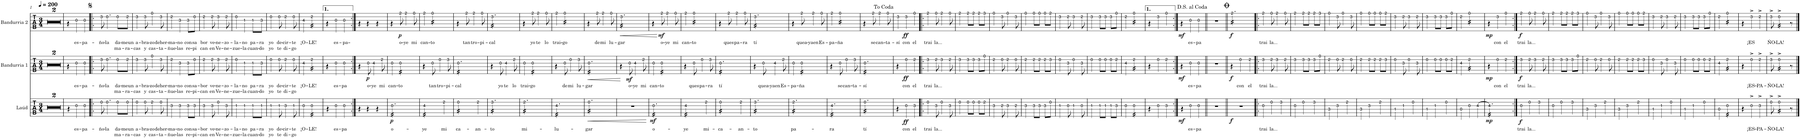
**kern	**text	**text	**dynam	**kern	**text	**text	**dynam	**kern	**text	**text	**dynam
*part3	*part3	*part3	*part3	*part2	*part2	*part2	*part2	*part1	*part1	*part1	*part1
*staff3	*staff3	*staff3	*staff3	*staff2	*staff2	*staff2	*staff2	*staff1	*staff1	*staff1	*staff1
*I"Laúd	*	*	*	*I"Bandurria 1	*	*	*	*I"Bandurria 2	*	*	*
*stria6	*	*	*	*stria6	*	*	*	*stria6	*	*	*
*	*	*	*	*	*	*	*	*	*	*	*
*k[f#]	*	*	*	*k[f#]	*	*	*	*k[f#]	*	*	*
*M3/4	*	*	*	*M3/4	*	*	*	*M3/4	*	*	*
*MM200	*	*	*	*MM200	*	*	*	*MM200	*	*	*
=1	=1	=1	=1	=1	=1	=1	=1	=1	=1	=1	=1
2.r	.	.	.	2.r	.	.	.	2.r	.	.	.
=2	=2	=2	=2	=2	=2	=2	=2	=2	=2	=2	=2
2.r	.	.	.	2.r	.	.	.	2.r	.	.	.
=3	=3	=3	=3	=3	=3	=3	=3	=3	=3	=3	=3
4r	.	.	.	4r	.	.	.	4r	.	.	.
!	!LO:LY:b	!	!	!	!LO:LY:b	!	!	!	!LO:LY:b	!	!
4B\	es-	.	.	4b\	es-	.	.	4b\	es-	.	.
!	!LO:LY:b	!	!	!	!LO:LY:b	!	!	!	!LO:LY:b	!	!
4B\	-pa-	.	.	4b\	-pa-	.	.	4b\	-pa-	.	.
=4!|:	=4!|:	=4!|:	=4!|:	=4!|:	=4!|:	=4!|:	=4!|:	=4!|:	=4!|:	=4!|:	=4!|:
!	!LO:LY:b	!	!	!	!LO:LY:b	!	!	!	!LO:LY:b	!	!
8e\	-ño-	.	.	8gg\	-ño-	.	.	8gg\	-ño-	.	.
!	!LO:LY:b	!	!	!	!LO:LY:b	!	!	!	!LO:LY:b	!	!
4.e\	-la	.	.	4.ee\	-la	.	.	4.ee\	-la	.	.
!	!LO:LY:b	!LO:LY:b	!	!	!LO:LY:b	!LO:LY:b	!	!	!LO:LY:b	!LO:LY:b	!
8e\L	da-	ma-	.	8ee\L	da-	ma-	.	8ee\L	da-	ma-	.
!	!LO:LY:b	!LO:LY:b	!	!	!LO:LY:b	!LO:LY:b	!	!	!LO:LY:b	!LO:LY:b	!
8e\J	-meun	-ra-	.	8ff#\J	-meun	-ra-	.	8ff#\J	-meun	-ra-	.
=5	=5	=5	=5	=5	=5	=5	=5	=5	=5	=5	=5
!	!LO:LY:b	!LO:LY:b	!	!	!LO:LY:b	!LO:LY:b	!	!	!LO:LY:b	!LO:LY:b	!
4e\	a-	-cas	.	4gg\	a-	-cas	.	4gg\	a-	-cas	.
!	!LO:LY:b	!LO:LY:b	!	!	!LO:LY:b	!LO:LY:b	!	!	!LO:LY:b	!LO:LY:b	!
8e\	-bra-	y	.	8gg\	-bra-	y	.	8gg\	-bra-	y	.
!	!LO:LY:b	!LO:LY:b	!	!	!LO:LY:b	!LO:LY:b	!	!	!LO:LY:b	!LO:LY:b	!
4f#\	-zo	cas-	.	4aa\	-zo	cas-	.	4aa\	-zo	cas-	.
!	!LO:LY:b	!LO:LY:b	!	!	!LO:LY:b	!LO:LY:b	!	!	!LO:LY:b	!LO:LY:b	!
8e\	deher-	-ta-	.	8gg\	deher-	-ta-	.	8gg\	deher-	-ta-	.
=6	=6	=6	=6	=6	=6	=6	=6	=6	=6	=6	=6
!	!LO:LY:b	!LO:LY:b	!	!	!LO:LY:b	!LO:LY:b	!	!	!LO:LY:b	!LO:LY:b	!
4d\	-ma-	-ñue-	.	4ff#\	-ma-	-ñue-	.	4ff#\	-ma-	-ñue-	.
!	!LO:LY:b	!LO:LY:b	!	!	!LO:LY:b	!LO:LY:b	!	!	!LO:LY:b	!LO:LY:b	!
4d\	-no	-las	.	4dd\	-no	-las	.	4dd\	-no	-las	.
!	!LO:LY:b	!LO:LY:b	!	!	!LO:LY:b	!LO:LY:b	!	!	!LO:LY:b	!LO:LY:b	!
8d\L	con	re-	.	8dd\L	con	re-	.	8dd\L	con	re-	.
!	!LO:LY:b	!LO:LY:b	!	!	!LO:LY:b	!LO:LY:b	!	!	!LO:LY:b	!LO:LY:b	!
8d\J	sa-	-pi-	.	8ee\J	sa-	-pi-	.	8ee\J	sa	-pi	.
=7	=7	=7	=7	=7	=7	=7	=7	=7	=7	=7	=7
!	!LO:LY:b	!LO:LY:b	!	!	!LO:LY:b	!LO:LY:b	!	!	!LO:LY:b	!LO:LY:b	!
4d\	-bor	-can	.	4ff#\	-bor	-can	.	4ff#\	-bor	-can	.
!	!LO:LY:b	!LO:LY:b	!	!	!LO:LY:b	!LO:LY:b	!	!	!LO:LY:b	!LO:LY:b	!
8d\	ve-	en	.	8ff#\	ve-	en	.	8ff#\	ve-	en	.
!	!LO:LY:b	!LO:LY:b	!	!	!LO:LY:b	!LO:LY:b	!	!	!LO:LY:b	!LO:LY:b	!
4e\	-ne-	Ve-	.	4gg\	-ne-	Ve-	.	4gg\	-ne-	Ve-	.
!	!LO:LY:b	!LO:LY:b	!	!	!LO:LY:b	!LO:LY:b	!	!	!LO:LY:b	!LO:LY:b	!
8d\	-zo-	-ne-	.	8ff#\	-zo-	-ne-	.	8ff#\	-zo-	-ne-	.
=8	=8	=8	=8	=8	=8	=8	=8	=8	=8	=8	=8
!	!LO:LY:b	!LO:LY:b	!	!	!LO:LY:b	!LO:LY:b	!	!	!LO:LY:b	!LO:LY:b	!
4c\	-la-	-zue-	.	4ee\	-la-	-zue-	.	4ee\	-la-	-zue-	.
!	!LO:LY:b	!LO:LY:b	!	!	!LO:LY:b	!LO:LY:b	!	!	!LO:LY:b	!LO:LY:b	!
4c\	-no	-la	.	4cc\	-no	-la	.	4cc\	-no	-la	.
!	!LO:LY:b	!LO:LY:b	!	!	!LO:LY:b	!LO:LY:b	!	!	!LO:LY:b	!LO:LY:b	!
8c\L	pa-	cuan-	.	8cc\L	pa-	cuan-	.	8cc\L	pa-	cuan-	.
!	!LO:LY:b	!LO:LY:b	!	!	!LO:LY:b	!LO:LY:b	!	!	!LO:LY:b	!LO:LY:b	!
8c\J	-ra	-do	.	8dd\J	-ra	-do	.	8dd\J	-ra	-do	.
=9	=9	=9	=9	=9	=9	=9	=9	=9	=9	=9	=9
!	!LO:LY:b	!LO:LY:b	!	!	!LO:LY:b	!LO:LY:b	!	!	!LO:LY:b	!LO:LY:b	!
4c\	yo	yo	.	4ee\	yo	yo	.	4ee\	yo	yo	.
!	!LO:LY:b	!LO:LY:b	!	!	!LO:LY:b	!LO:LY:b	!	!	!LO:LY:b	!LO:LY:b	!
8c\	de-	te	.	8ee\	de-	te	.	8ee\	de-	te	.
!	!LO:LY:b	!LO:LY:b	!	!	!LO:LY:b	!LO:LY:b	!	!	!LO:LY:b	!LO:LY:b	!
4d\	-cir-	di-	.	4ff#\	-cir-	di-	.	4ff#\	-cir-	di-	.
!	!LO:LY:b	!LO:LY:b	!	!	!LO:LY:b	!LO:LY:b	!	!	!LO:LY:b	!LO:LY:b	!
8c\	-te	-go	.	8ee\	-te	-go	.	8ee\	-te	-go	.
=10	=10	=10	=10	=10	=10	=10	=10	=10	=10	=10	=10
!	!LO:LY:b	!	!	!	!LO:LY:b	!	!	!	!LO:LY:b	!	!
4B\	¡O-	.	.	4dd#X\	¡O-	.	.	4dd#X\	¡O-	.	.
!	!LO:LY:b	!	!	!	!LO:LY:b	!	!	!	!LO:LY:b	!	!
2B\	-LE!	.	.	2ff#\	-LE!	.	.	2ff#\	-LE!	.	.
=11	=11	=11	=11	=11	=11	=11	=11	=11	=11	=11	=11
4r	.	.	.	4r	.	.	.	4r	.	.	.
!	!LO:LY:b	!	!	!	!LO:LY:b	!	!	!	!LO:LY:b	!	!
4B\	es-	.	.	4b\	es-	.	.	4b\	es-	.	.
!	!LO:LY:b	!	!	!	!LO:LY:b	!	!	!	!LO:LY:b	!	!
4B\	-pa	.	.	4b\	-pa	.	.	4b\	-pa-	.	.
=12:|!	=12:|!	=12:|!	=12:|!	=12:|!	=12:|!	=12:|!	=12:|!	=12:|!	=12:|!	=12:|!	=12:|!
4r	.	.	.	4r	.	.	.	4r	.	.	.
!	!	!	!	!	!LO:LY:b	!	!LO:DY:b	!	!	!	!
4r	.	.	.	8b\	o-	.	p	4r	.	.	.
!	!	!	!	!	!LO:LY:b	!	!	!	!	!	!
.	.	.	.	4dd#X\	-ye	.	.	.	.	.	.
4r	.	.	.	.	.	.	.	4r	.	.	.
!	!	!	!	!	!LO:LY:b	!	!	!	!	!	!
.	.	.	.	8ff#\	mi	.	.	.	.	.	.
=13	=13	=13	=13	=13	=13	=13	=13	=13	=13	=13	=13
!	!LO:LY:b	!	!LO:DY:b	!	!LO:LY:b	!	!	!	!	!	!
2.B\	o-	.	p	4b\	can-	.	.	4r	.	.	.
!	!	!	!	!	!LO:LY:b	!	!	!	!LO:LY:b	!	!LO:DY:b
.	.	.	.	2b\	-to	.	.	8bb\	o-	.	p
!	!	!	!	!	!	!	!	!	!LO:LY:b	!	!
.	.	.	.	.	.	.	.	4bb\	-ye	.	.
!	!	!	!	!	!	!	!	!	!LO:LY:b	!	!
.	.	.	.	.	.	.	.	8aa\	mi	.	.
=14	=14	=14	=14	=14	=14	=14	=14	=14	=14	=14	=14
!	!LO:LY:b	!	!	!	!	!	!	!	!LO:LY:b	!	!
2d#X\	-ye	.	.	4r	.	.	.	4bb\	can-	.	.
!	!	!	!	!	!LO:LY:b	!	!	!	!LO:LY:b	!	!
.	.	.	.	8b\	tan	.	.	2aa\	-to	.	.
!	!	!	!	!	!LO:LY:b	!	!	!	!	!	!
.	.	.	.	4ee\	tro-	.	.	.	.	.	.
!	!LO:LY:b	!	!	!	!	!	!	!	!	!	!
4f#\	mi	.	.	.	.	.	.	.	.	.	.
!	!	!	!	!	!LO:LY:b	!	!	!	!	!	!
.	.	.	.	8gg\	-pi-	.	.	.	.	.	.
=15	=15	=15	=15	=15	=15	=15	=15	=15	=15	=15	=15
!	!LO:LY:b	!	!	!	!LO:LY:b	!	!	!	!	!	!
2e\	ca-	.	.	2.b\	-cal	.	.	4r	.	.	.
!	!	!	!	!	!	!	!	!	!LO:LY:b	!	!
.	.	.	.	.	.	.	.	8bb\	tan	.	.
!	!	!	!	!	!	!	!	!	!LO:LY:b	!	!
.	.	.	.	.	.	.	.	4bb\	tro-	.	.
!	!LO:LY:b	!	!	!	!	!	!	!	!	!	!
4f#\	-an-	.	.	.	.	.	.	.	.	.	.
!	!	!	!	!	!	!	!	!	!LO:LY:b	!	!
.	.	.	.	.	.	.	.	8aa\	-pi-	.	.
=16	=16	=16	=16	=16	=16	=16	=16	=16	=16	=16	=16
!	!LO:LY:b	!	!	!	!	!	!	!	!LO:LY:b	!	!
2.g\	-to	.	.	4r	.	.	.	2.gg\	-cal	.	.
!	!	!	!	!	!LO:LY:b	!	!	!	!	!	!
.	.	.	.	8b\	yo	.	.	.	.	.	.
!	!	!	!	!	!LO:LY:b	!	!	!	!	!	!
.	.	.	.	4dd#X\	te	.	.	.	.	.	.
!	!	!	!	!	!LO:LY:b	!	!	!	!	!	!
.	.	.	.	8ff#\	lo	.	.	.	.	.	.
=17	=17	=17	=17	=17	=17	=17	=17	=17	=17	=17	=17
!	!LO:LY:b	!	!	!	!LO:LY:b	!	!	!	!	!	!
2.f#\	mi-	.	.	4b\	trai-	.	.	4r	.	.	.
!	!	!	!	!	!LO:LY:b	!	!	!	!LO:LY:b	!	!
.	.	.	.	2b\	-go	.	.	8bb\	yo	.	.
!	!	!	!	!	!	!	!	!	!LO:LY:b	!	!
.	.	.	.	.	.	.	.	4bb\	te	.	.
!	!	!	!	!	!	!	!	!	!LO:LY:b	!	!
.	.	.	.	.	.	.	.	8aa\	lo	.	.
=18	=18	=18	=18	=18	=18	=18	=18	=18	=18	=18	=18
!	!LO:LY:b	!	!	!	!	!	!	!	!LO:LY:b	!	!
2.d#X\	-lu-	.	.	4r	.	.	.	4bb\	trai-	.	.
!	!	!	!	!	!LO:LY:b	!	!	!	!LO:LY:b	!	!
.	.	.	.	8b\	de	.	.	2aa\	-go	.	.
!	!	!	!	!	!LO:LY:b	!	!	!	!	!	!
.	.	.	.	4ee\	mi	.	.	.	.	.	.
!	!	!	!	!	!LO:LY:b	!	!	!	!	!	!
.	.	.	.	8gg\	lu-	.	.	.	.	.	.
=19	=19	=19	=19	=19	=19	=19	=19	=19	=19	=19	=19
!	!LO:LY:b	!	!LO:HP:b	!	!LO:LY:b	!	!LO:HP:b	!	!	!	!
2.e\	-gar	.	<	2.b\	-gar	.	<	4r	.	.	.
!	!	!	!	!	!	!	!	!	!LO:LY:b	!	!
.	.	.	.	.	.	.	.	8bb\	de	.	.
!	!	!	!	!	!	!	!	!	!LO:LY:b	!	!
.	.	.	.	.	.	.	.	4bb\	mi	.	.
!	!	!	!	!	!	!	!	!	!LO:LY:b	!	!
.	.	.	.	.	.	.	.	8aa\	lu-	.	.
=20	=20	=20	=20	=20	=20	=20	=20	=20	=20	=20	=20
!	!	!	!	!	!	!	!	!	!LO:LY:b	!	!LO:HP:b
2.r	.	.	.	4r	.	.	.	2.gg\	-gar	.	<
!	!	!	!	!	!LO:LY:b	!	!LO:DY:n=1:b	!	!	!	!
.	.	.	.	8b\	o-	.	[ mf	.	.	.	.
!	!	!	!	!	!LO:LY:b	!	!	!	!	!	!
.	.	.	.	4dd#X\	-ye	.	.	.	.	.	.
!	!	!	!	!	!LO:LY:b	!	!	!	!	!	!
.	.	.	.	8ff#\	mi	.	.	.	.	.	.
.	.	.	[	.	.	.	.	.	.	.	.
=21	=21	=21	=21	=21	=21	=21	=21	=21	=21	=21	=21
!	!LO:LY:b	!	!LO:DY:b	!	!LO:LY:b	!	!	!	!	!	!
2.B\	o-	.	mf	4b\	can-	.	.	4r	.	.	.
!	!	!	!	!	!LO:LY:b	!	!	!	!LO:LY:b	!	!LO:DY:n=1:b
.	.	.	.	2b\	-to	.	.	8bb\	o-	.	[ mf
!	!	!	!	!	!	!	!	!	!LO:LY:b	!	!
.	.	.	.	.	.	.	.	4bb\	-ye	.	.
!	!	!	!	!	!	!	!	!	!LO:LY:b	!	!
.	.	.	.	.	.	.	.	8aa\	mi	.	.
=22	=22	=22	=22	=22	=22	=22	=22	=22	=22	=22	=22
!	!LO:LY:b	!	!	!	!	!	!	!	!LO:LY:b	!	!
2d#X\	-ye	.	.	4r	.	.	.	4bb\	can-	.	.
!	!	!	!	!	!LO:LY:b	!	!	!	!LO:LY:b	!	!
.	.	.	.	8b\	ques	.	.	2aa\	-to	.	.
!	!	!	!	!	!LO:LY:b	!	!	!	!	!	!
.	.	.	.	4ee\	pa-	.	.	.	.	.	.
!	!LO:LY:b	!	!	!	!	!	!	!	!	!	!
4f#\	mi-	.	.	.	.	.	.	.	.	.	.
!	!	!	!	!	!LO:LY:b	!	!	!	!	!	!
.	.	.	.	8gg\	-ra	.	.	.	.	.	.
=23	=23	=23	=23	=23	=23	=23	=23	=23	=23	=23	=23
!	!LO:LY:b	!	!	!	!LO:LY:b	!	!	!	!	!	!
2e\	-ca-	.	.	2.b\	tí	.	.	4r	.	.	.
!	!	!	!	!	!	!	!	!	!LO:LY:b	!	!
.	.	.	.	.	.	.	.	8bb\	ques	.	.
!	!	!	!	!	!	!	!	!	!LO:LY:b	!	!
.	.	.	.	.	.	.	.	4bb\	pa-	.	.
!	!LO:LY:b	!	!	!	!	!	!	!	!	!	!
4f#\	-an-	.	.	.	.	.	.	.	.	.	.
!	!	!	!	!	!	!	!	!	!LO:LY:b	!	!
.	.	.	.	.	.	.	.	8aa\	-ra	.	.
=24	=24	=24	=24	=24	=24	=24	=24	=24	=24	=24	=24
!	!LO:LY:b	!	!	!	!	!	!	!	!LO:LY:b	!	!
2.g\	-to	.	.	4r	.	.	.	2.gg\	tí	.	.
!	!	!	!	!	!LO:LY:b	!	!	!	!	!	!
.	.	.	.	8b\	quea-	.	.	.	.	.	.
!	!	!	!	!	!LO:LY:b	!	!	!	!	!	!
.	.	.	.	4dd#X\	-yaen	.	.	.	.	.	.
!	!	!	!	!	!LO:LY:b	!	!	!	!	!	!
.	.	.	.	8ff#\	Es-	.	.	.	.	.	.
=25	=25	=25	=25	=25	=25	=25	=25	=25	=25	=25	=25
!	!LO:LY:b	!	!	!	!LO:LY:b	!	!	!	!	!	!
2.f#\	pa-	.	.	4b\	-pa-	.	.	4r	.	.	.
!	!	!	!	!	!LO:LY:b	!	!	!	!LO:LY:b	!	!
.	.	.	.	2b\	-ña	.	.	8bb\	quea-	.	.
!	!	!	!	!	!	!	!	!	!LO:LY:b	!	!
.	.	.	.	.	.	.	.	4bb\	-yaen	.	.
!	!	!	!	!	!	!	!	!	!LO:LY:b	!	!
.	.	.	.	.	.	.	.	8aa\	Es-	.	.
=26	=26	=26	=26	=26	=26	=26	=26	=26	=26	=26	=26
!	!LO:LY:b	!	!	!	!	!	!	!	!LO:LY:b	!	!
2.d#X\	-ra	.	.	4r	.	.	.	4bb\	-pa-	.	.
!	!	!	!	!	!LO:LY:b	!	!	!	!LO:LY:b	!	!
.	.	.	.	8b\	se	.	.	2aa\	-ña	.	.
!	!	!	!	!	!LO:LY:b	!	!	!	!	!	!
.	.	.	.	4ee\	can-	.	.	.	.	.	.
!	!	!	!	!	!LO:LY:b	!	!	!	!	!	!
.	.	.	.	8gg\	-ta-	.	.	.	.	.	.
=27	=27	=27	=27	=27	=27	=27	=27	=27	=27	=27	=27
!	!LO:LY:b	!	!	!	!LO:LY:b	!	!	!	!	!	!
2.e\	tí	.	.	2.b\	-sí	.	.	4r	.	.	.
!	!	!	!	!	!	!	!	!	!LO:LY:b	!	!
.	.	.	.	.	.	.	.	8bb\	se	.	.
!	!	!	!	!	!	!	!	!	!LO:LY:b	!	!
.	.	.	.	.	.	.	.	4bb\	can-	.	.
!	!	!	!	!	!	!	!	!	!LO:LY:b	!	!
.	.	.	.	.	.	.	.	8aa\	-ta-	.	.
=28	=28	=28	=28	=28	=28	=28	=28	=28	=28	=28	=28
!	!	!	!	!	!	!	!	!	!LO:LY:b	!	!
4r	.	.	.	4r	.	.	.	4gg\	-sí	.	.
!	!LO:LY:b	!	!LO:DY:b	!	!LO:LY:b	!	!LO:DY:b	!	!LO:LY:b	!	!LO:DY:b
4B\	con	.	ff	4ee\	con	.	ff	4gg\	con	.	ff
!	!LO:LY:b	!	!	!	!LO:LY:b	!	!	!	!LO:LY:b	!	!
4d\	el	.	.	4ff#\	el	.	.	4aa\	el	.	.
=29!|:	=29!|:	=29!|:	=29!|:	=29!|:	=29!|:	=29!|:	=29!|:	=29!|:	=29!|:	=29!|:	=29!|:
!	!LO:LY:b	!	!	!	!LO:LY:b	!	!	!	!LO:LY:b	!	!
4e\	trai	.	.	4gg\	trai	.	.	4bb\	trai	.	.
!	!LO:LY:b	!	!	!	!LO:LY:b	!	!	!	!LO:LY:b	!	!
8d\	la...	.	.	8ff#\	la...	.	.	8aa\	la...	.	.
4e\	.	.	.	4gg\	.	.	.	4bb\	.	.	.
8d\	.	.	.	8ff#\	.	.	.	8aa\	.	.	.
=30	=30	=30	=30	=30	=30	=30	=30	=30	=30	=30	=30
4e\	.	.	.	4gg\	.	.	.	4bb\	.	.	.
8e\L	.	.	.	8gg\L	.	.	.	8bb\L	.	.	.
8e\J	.	.	.	8gg\J	.	.	.	8bb\J	.	.	.
8e\L	.	.	.	8gg\L	.	.	.	8bb\L	.	.	.
8f#\J	.	.	.	8aa\J	.	.	.	8ccc\J	.	.	.
=31	=31	=31	=31	=31	=31	=31	=31	=31	=31	=31	=31
4d\	.	.	.	4ff#\	.	.	.	4aa\	.	.	.
8c#X\	.	.	.	8ee\	.	.	.	8gg\	.	.	.
4d\	.	.	.	4ff#\	.	.	.	4aa\	.	.	.
8c#\	.	.	.	8ee\	.	.	.	8gg\	.	.	.
=32	=32	=32	=32	=32	=32	=32	=32	=32	=32	=32	=32
4d\	.	.	.	4ff#\	.	.	.	4aa\	.	.	.
8d\L	.	.	.	8ff#\L	.	.	.	8aa\L	.	.	.
8d\J	.	.	.	8ff#\J	.	.	.	8aa\J	.	.	.
8d\L	.	.	.	8ff#\L	.	.	.	8aa\L	.	.	.
8e\J	.	.	.	8gg\J	.	.	.	8bb\J	.	.	.
=33	=33	=33	=33	=33	=33	=33	=33	=33	=33	=33	=33
4c\	.	.	.	4ee\	.	.	.	4gg\	.	.	.
8B\	.	.	.	8dd\	.	.	.	8ff#\	.	.	.
4c\	.	.	.	4ee\	.	.	.	4gg\	.	.	.
8B\	.	.	.	8dd\	.	.	.	8ff#\	.	.	.
=34	=34	=34	=34	=34	=34	=34	=34	=34	=34	=34	=34
4c\	.	.	.	4ee\	.	.	.	4gg\	.	.	.
8c\L	.	.	.	8ee\L	.	.	.	8gg\L	.	.	.
8c\J	.	.	.	8ee\J	.	.	.	8gg\J	.	.	.
8c\L	.	.	.	8ee\L	.	.	.	8gg\L	.	.	.
8d\J	.	.	.	8ff#\J	.	.	.	8aa\J	.	.	.
=35	=35	=35	=35	=35	=35	=35	=35	=35	=35	=35	=35
4B\	.	.	.	4dd#X\	.	.	.	4ff#\	.	.	.
2B\	.	.	.	2ff#\	.	.	.	2aa\	.	.	.
=36	=36	=36	=36	=36	=36	=36	=36	=36	=36	=36	=36
4r	.	.	.	4r	.	.	.	4r	.	.	.
4B\	.	.	.	4ee\	.	.	.	4gg\	.	.	.
4d\	.	.	.	4ff#\	.	.	.	4aa\	.	.	.
=37:|!	=37:|!	=37:|!	=37:|!	=37:|!	=37:|!	=37:|!	=37:|!	=37:|!	=37:|!	=37:|!	=37:|!
!	!	!	!LO:DY:b	!	!	!	!LO:DY:b	!	!	!	!LO:DY:b
4r	.	.	mf	4r	.	.	mf	4r	.	.	mf
!	!LO:LY:b	!	!	!	!LO:LY:b	!	!	!	!LO:LY:b	!	!
4B\	es-	.	.	4b\	es-	.	.	4b\	es-	.	.
!	!LO:LY:b	!	!	!	!LO:LY:b	!	!	!	!LO:LY:b	!	!
4B\	-pa	.	.	4b\	-pa	.	.	4b\	-pa	.	.
=38||	=38||	=38||	=38||	=38||	=38||	=38||	=38||	=38||	=38||	=38||	=38||
2.r	.	.	.	2.r	.	.	.	2.r	.	.	.
=39||	=39||	=39||	=39||	=39||	=39||	=39||	=39||	=39||	=39||	=39||	=39||
!	!	!	!LO:DY:b	!	!	!	!LO:DY:b	!	!	!	!LO:DY:b
2.r	.	.	f	4r	.	.	f	2.bb\	.	.	f
!	!	!	!	!	!LO:LY:b	!	!	!	!	!	!
.	.	.	.	4ee\	con	.	.	.	.	.	.
!	!	!	!	!	!LO:LY:b	!	!	!	!	!	!
.	.	.	.	4ff#\	el	.	.	.	.	.	.
=40!|:	=40!|:	=40!|:	=40!|:	=40!|:	=40!|:	=40!|:	=40!|:	=40!|:	=40!|:	=40!|:	=40!|:
!	!LO:LY:b	!	!	!	!LO:LY:b	!	!	!	!LO:LY:b	!	!
4B\	trai	.	.	4gg\	trai	.	.	4bb\	trai	.	.
!	!LO:LY:b	!	!	!	!LO:LY:b	!	!	!	!LO:LY:b	!	!
4e\	la...	.	.	8ff#\	la...	.	.	8aa\	la...	.	.
.	.	.	.	4gg\	.	.	.	4bb\	.	.	.
4g\	.	.	.	.	.	.	.	.	.	.	.
.	.	.	.	8ff#\	.	.	.	8aa\	.	.	.
=41	=41	=41	=41	=41	=41	=41	=41	=41	=41	=41	=41
4B\	.	.	.	4gg\	.	.	.	4bb\	.	.	.
4e\	.	.	.	8gg\L	.	.	.	8bb\L	.	.	.
.	.	.	.	8gg\J	.	.	.	8bb\J	.	.	.
4g\	.	.	.	8gg\L	.	.	.	8bb\L	.	.	.
.	.	.	.	8aa\J	.	.	.	8ccc\J	.	.	.
=42	=42	=42	=42	=42	=42	=42	=42	=42	=42	=42	=42
4A\	.	.	.	4ff#\	.	.	.	4aa\	.	.	.
4d\	.	.	.	8ee\	.	.	.	8gg\	.	.	.
.	.	.	.	4ff#\	.	.	.	4aa\	.	.	.
4f#\	.	.	.	.	.	.	.	.	.	.	.
.	.	.	.	8ee\	.	.	.	8gg\	.	.	.
=43	=43	=43	=43	=43	=43	=43	=43	=43	=43	=43	=43
4A\	.	.	.	4ff#\	.	.	.	4aa\	.	.	.
4d\	.	.	.	8ff#\L	.	.	.	8aa\L	.	.	.
.	.	.	.	8ff#\J	.	.	.	8aa\J	.	.	.
4f#\	.	.	.	8ff#\L	.	.	.	8aa\L	.	.	.
.	.	.	.	8gg\J	.	.	.	8bb\J	.	.	.
=44	=44	=44	=44	=44	=44	=44	=44	=44	=44	=44	=44
4G\	.	.	.	4ee\	.	.	.	4gg\	.	.	.
4c\	.	.	.	8dd\	.	.	.	8ff#\	.	.	.
.	.	.	.	4ee\	.	.	.	4gg\	.	.	.
4e\	.	.	.	.	.	.	.	.	.	.	.
.	.	.	.	8dd\	.	.	.	8ff#\	.	.	.
=45	=45	=45	=45	=45	=45	=45	=45	=45	=45	=45	=45
4G\	.	.	.	4ee\	.	.	.	4gg\	.	.	.
4c\	.	.	.	8ee\L	.	.	.	8gg\L	.	.	.
.	.	.	.	8ee\J	.	.	.	8gg\J	.	.	.
4e\	.	.	.	8ee\L	.	.	.	8gg\L	.	.	.
.	.	.	.	8ff#\J	.	.	.	8aa\J	.	.	.
=46	=46	=46	=46	=46	=46	=46	=46	=46	=46	=46	=46
4F#\	.	.	.	4dd#X\	.	.	.	4ff#\	.	.	.
4B\	.	.	.	2ff#\	.	.	.	2aa\	.	.	.
[4e-\	.	.	.	.	.	.	.	.	.	.	.
=47	=47	=47	=47	=47	=47	=47	=47	=47	=47	=47	=47
!	!	!	!LO:DY:b	!	!	!	!LO:DY:b	!	!	!	!LO:DY:b
2.e-\]	.	.	mp	4r	.	.	mp	4r	.	.	mp
!	!	!	!	!	!LO:LY:b	!	!	!	!LO:LY:b	!	!
.	.	.	.	4ee\	con	.	.	4gg\	con	.	.
!	!	!	!	!	!LO:LY:b	!	!	!	!LO:LY:b	!	!
.	.	.	.	4ff#\	el	.	.	4aa\	el	.	.
=48:|!	=48:|!	=48:|!	=48:|!	=48:|!	=48:|!	=48:|!	=48:|!	=48:|!	=48:|!	=48:|!	=48:|!
!	!LO:LY:b	!	!LO:DY:b	!	!LO:LY:b	!	!LO:DY:b	!	!LO:LY:b	!	!LO:DY:b
4B\	trai	.	f	4gg\	trai	.	f	4bb\	trai	.	f
!	!LO:LY:b	!	!	!	!LO:LY:b	!	!	!	!LO:LY:b	!	!
4e\	la...	.	.	8ff#\	la...	.	.	8aa\	la...	.	.
.	.	.	.	4gg\	.	.	.	4bb\	.	.	.
4g\	.	.	.	.	.	.	.	.	.	.	.
.	.	.	.	8ff#\	.	.	.	8aa\	.	.	.
=49	=49	=49	=49	=49	=49	=49	=49	=49	=49	=49	=49
4B\	.	.	.	4gg\	.	.	.	4bb\	.	.	.
4e\	.	.	.	8gg\L	.	.	.	8bb\L	.	.	.
.	.	.	.	8gg\J	.	.	.	8bb\J	.	.	.
4g\	.	.	.	8gg\L	.	.	.	8bb\L	.	.	.
.	.	.	.	8aa\J	.	.	.	8ccc\J	.	.	.
=50	=50	=50	=50	=50	=50	=50	=50	=50	=50	=50	=50
4A\	.	.	.	4ff#\	.	.	.	4aa\	.	.	.
4d\	.	.	.	8ee\	.	.	.	8gg\	.	.	.
.	.	.	.	4ff#\	.	.	.	4aa\	.	.	.
4f#\	.	.	.	.	.	.	.	.	.	.	.
.	.	.	.	8ee\	.	.	.	8gg\	.	.	.
=51	=51	=51	=51	=51	=51	=51	=51	=51	=51	=51	=51
4A\	.	.	.	4ff#\	.	.	.	4aa\	.	.	.
4d\	.	.	.	8ff#\L	.	.	.	8aa\L	.	.	.
.	.	.	.	8ff#\J	.	.	.	8aa\J	.	.	.
4f#\	.	.	.	8ff#\L	.	.	.	8aa\L	.	.	.
.	.	.	.	8gg\J	.	.	.	8bb\J	.	.	.
=52	=52	=52	=52	=52	=52	=52	=52	=52	=52	=52	=52
4G\	.	.	.	4ee\	.	.	.	4gg\	.	.	.
4c\	.	.	.	8dd\	.	.	.	8ff#\	.	.	.
.	.	.	.	4ee\	.	.	.	4gg\	.	.	.
4e\	.	.	.	.	.	.	.	.	.	.	.
.	.	.	.	8dd\	.	.	.	8ff#\	.	.	.
=53	=53	=53	=53	=53	=53	=53	=53	=53	=53	=53	=53
4G\	.	.	.	4ee\	.	.	.	4gg\	.	.	.
4c\	.	.	.	8ee\L	.	.	.	8gg\L	.	.	.
.	.	.	.	8ee\J	.	.	.	8gg\J	.	.	.
4e\	.	.	.	8ee\L	.	.	.	8gg\L	.	.	.
.	.	.	.	8ff#\J	.	.	.	8aa\J	.	.	.
=54	=54	=54	=54	=54	=54	=54	=54	=54	=54	=54	=54
4F#\	.	.	.	4dd#X\	.	.	.	4ff#\	.	.	.
2B\	.	.	.	2ff#\	.	.	.	2aa\	.	.	.
=55	=55	=55	=55	=55	=55	=55	=55	=55	=55	=55	=55
4r	.	.	.	4r	.	.	.	4r	.	.	.
!	!LO:LY:b	!	!	!	!LO:LY:b	!	!	!	!LO:LY:b	!	!
4B^\	¡ES-	.	.	4ee^\	¡ES-	.	.	4gg^\	¡ES	.	.
!	!LO:LY:b	!	!	!	!LO:LY:b	!	!	!	!	!	!
4d^\	-PA-	.	.	4ff#^\	-PA-	.	.	4ff#^\	.	.	.
=	=	=	=	=	=	=	=	=	=	=	=
*-	*-	*-	*-	*-	*-	*-	*-	*-	*-	*-	*-
